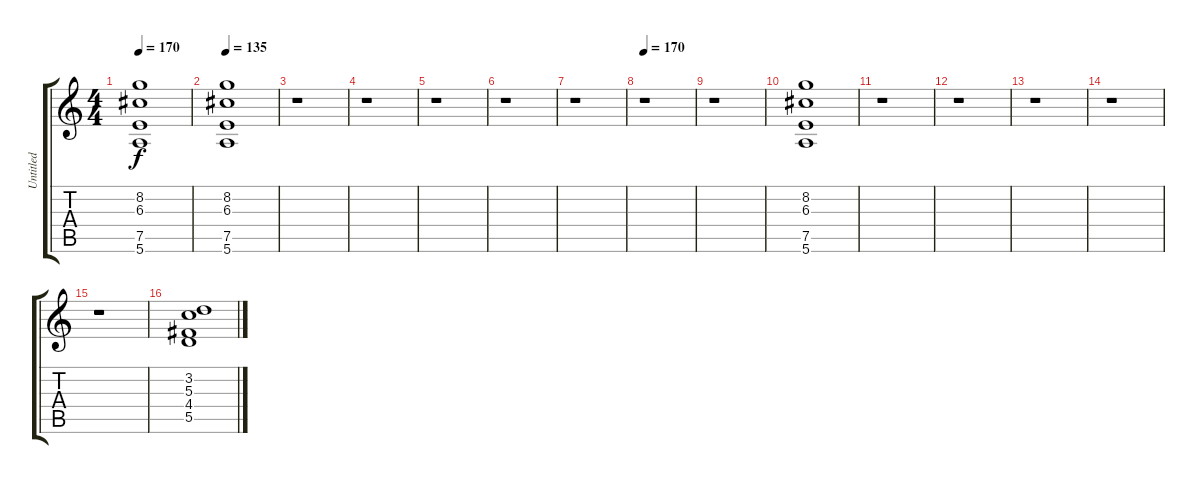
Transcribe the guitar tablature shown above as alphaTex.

\track ("Untitled" "Untitled") {instrument acousticguitarnylon}
\staff {score tabs}
\tuning (E4 B3 G3 D3 A2 E2) {hide}
\ts (4 4)
\tempo 170
\clef g2
\ks c
(8.2 6.3 7.5 5.6).1{dy f} |
\tempo 135
(8.2 6.3 7.5 5.6).1 |
r.1 |
r.1 |
r.1 |
r.1 |
r.1 |
\tempo 170
r.1 |
r.1 |
(8.2 6.3 7.5 5.6).1 |
r.1 |
r.1 |
r.1 |
r.1 |
r.1 |
(3.2 5.3 4.4 5.5).1
